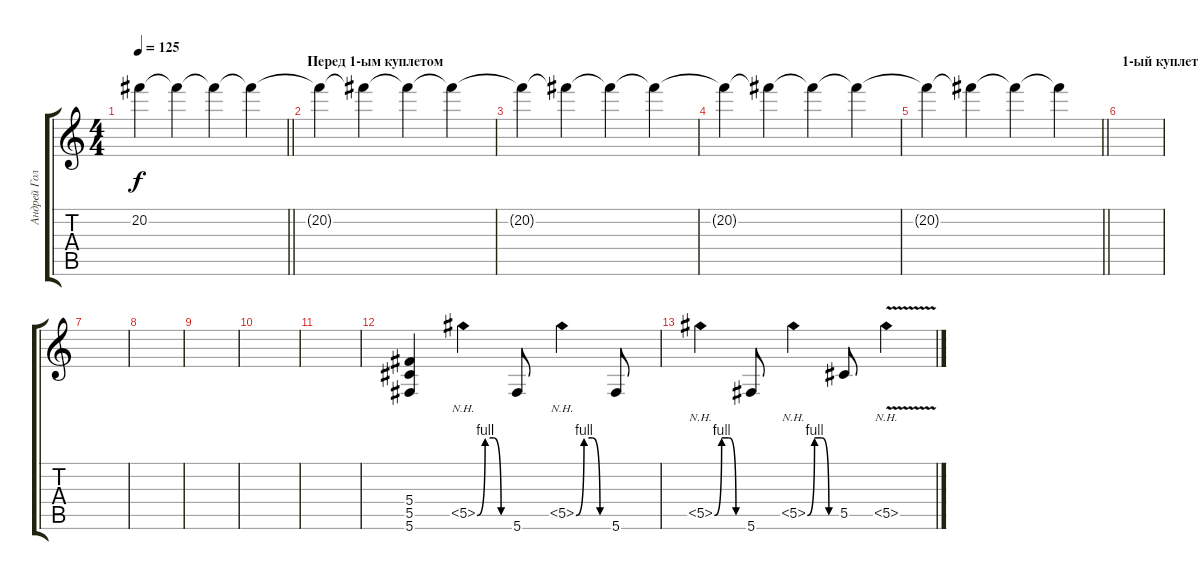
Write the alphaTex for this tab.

\track ("Андрей Голованов-2" "Андрей Гол") {instrument overdrivenguitar}
\staff {score tabs}
\tuning (Eb4 Bb3 Gb3 Db3 Ab2 Db2) {hide}
\ts (4 4)
\tempo 125
\clef g2
\barLineRight lightlight
\ks c
20.2{t}.4{dy f} 20.2{t}.4 20.2{t}.4 20.2{t}.4 |
\section ("" "Перед 1-ым куплетом")
20.2{t}.4{volume 12} 20.2{t}.4 20.2{t}.4 20.2{t}.4 |
20.2{t}.4{volume 11} 20.2{t}.4 20.2{t}.4 20.2{t}.4 |
20.2{t}.4{volume 10} 20.2{t}.4 20.2{t}.4 20.2{t}.4 |
\barLineRight lightlight
20.2{t}.4{volume 8} 20.2{t}.4 20.2{t}.4 20.2{t}.4 |
\section ("" "1-ый куплет")
|
|
|
|
|
|
(5.4 5.5 5.6).4 5.5{be (custom 0 0 15 4 30 4 45 0 60 0) nh}.4 5.6.8 5.5{be (custom 0 0 15 4 30 4 45 0 60 0) nh}.4 5.6.8 |
5.5{be (custom 0 0 15 4 30 4 45 0 60 0) nh}.4 5.6.8 5.5{be (custom 0 0 15 4 30 4 45 0 60 0) nh}.4 5.5.8 5.5{nh v}.4
